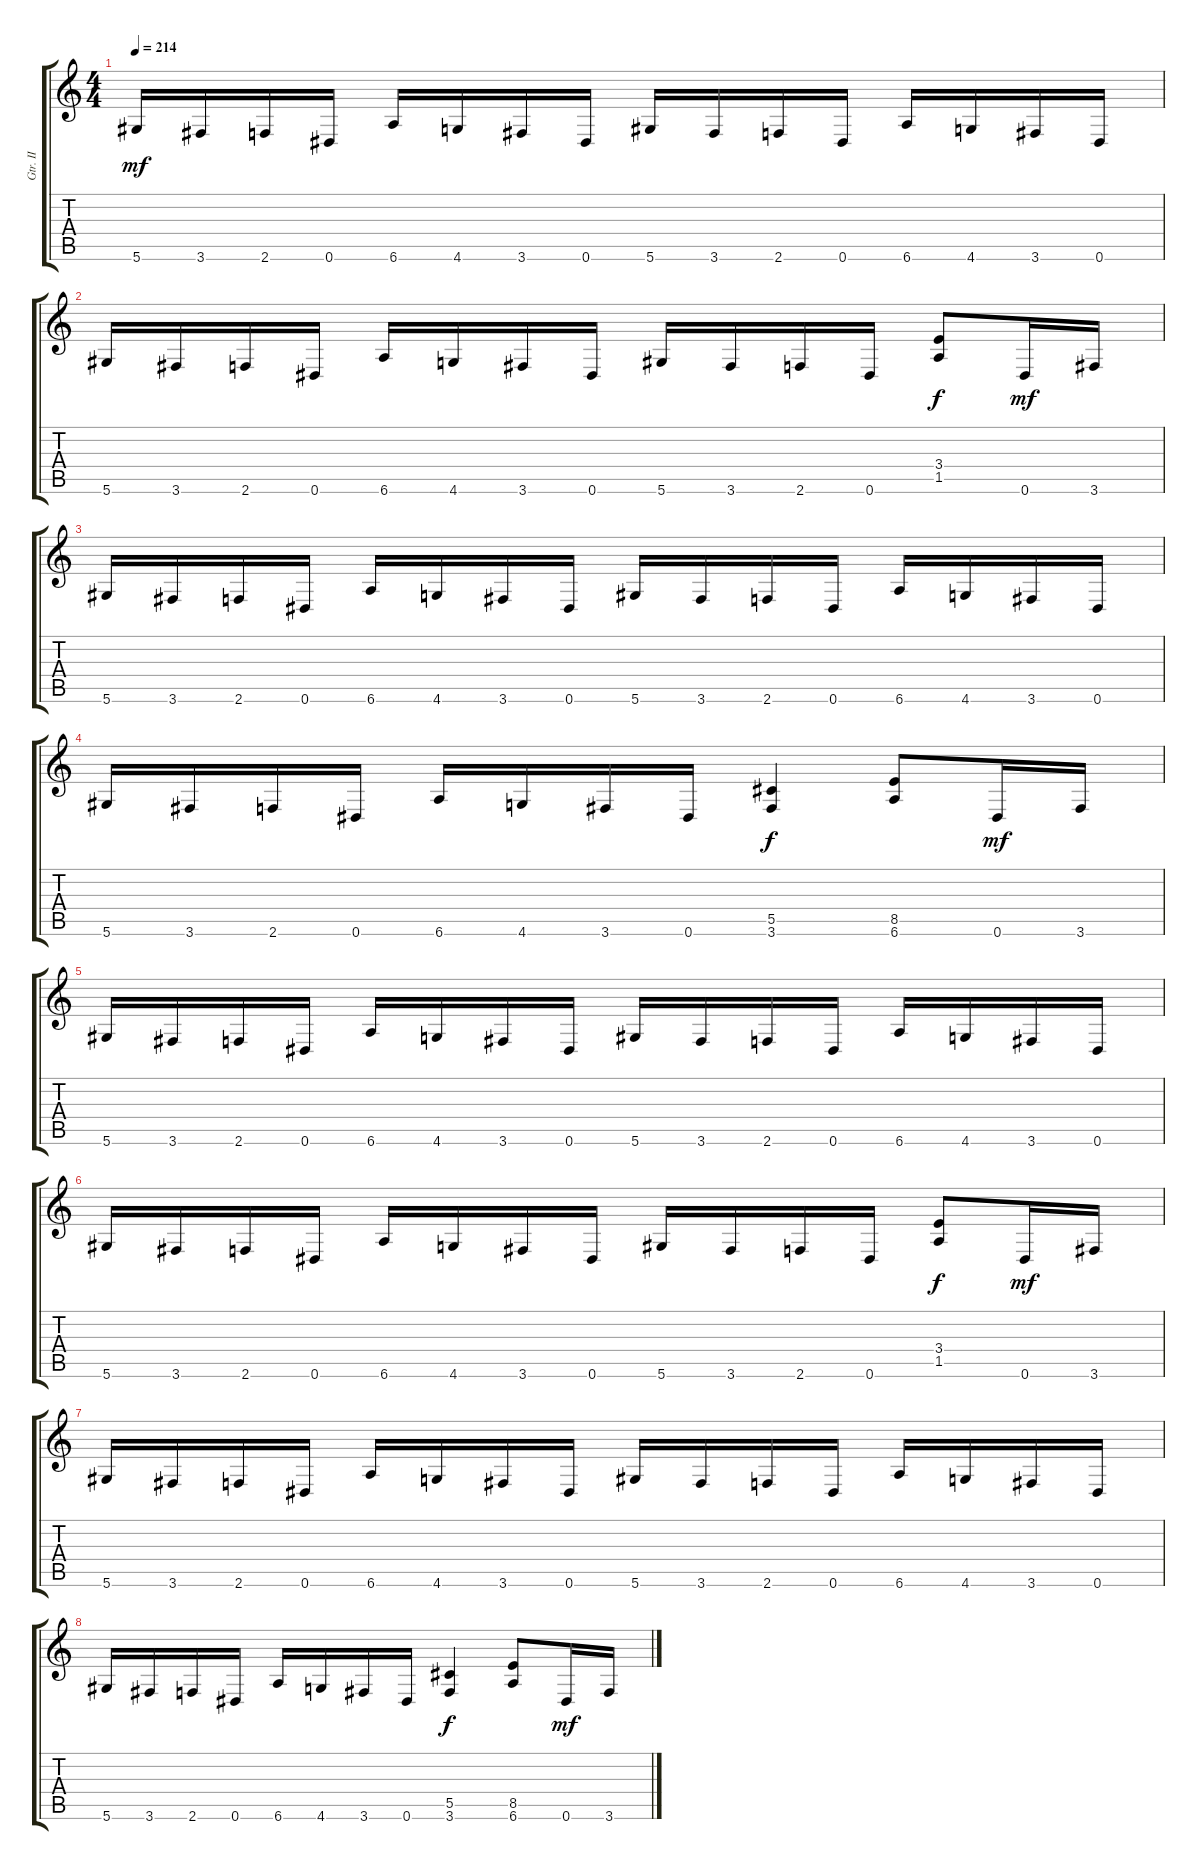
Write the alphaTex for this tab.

\track ("Gtr. II" "Gtr. II") {instrument overdrivenguitar}
\staff {score tabs}
\tuning (Eb4 Bb3 Gb3 Db3 Ab2 Eb2) {hide}
\ts (4 4)
\tempo 214
\clef g2
\ks c
5.6.16{dy mf} 3.6.16 2.6.16 0.6.16 6.6.16 4.6.16 3.6.16 0.6.16 5.6.16 3.6.16 2.6.16 0.6.16 6.6.16 4.6.16 3.6.16 0.6.16 |
5.6.16 3.6.16 2.6.16 0.6.16 6.6.16 4.6.16 3.6.16 0.6.16 5.6.16 3.6.16 2.6.16 0.6.16 (3.4 1.5).8{dy f} 0.6.16{dy mf} 3.6.16 |
5.6.16 3.6.16 2.6.16 0.6.16 6.6.16 4.6.16 3.6.16 0.6.16 5.6.16 3.6.16 2.6.16 0.6.16 6.6.16 4.6.16 3.6.16 0.6.16 |
5.6.16 3.6.16 2.6.16 0.6.16 6.6.16 4.6.16 3.6.16 0.6.16 (5.5 3.6).4{dy f} (8.5 6.6).8 0.6.16{dy mf} 3.6.16 |
5.6.16 3.6.16 2.6.16 0.6.16 6.6.16 4.6.16 3.6.16 0.6.16 5.6.16 3.6.16 2.6.16 0.6.16 6.6.16 4.6.16 3.6.16 0.6.16 |
5.6.16 3.6.16 2.6.16 0.6.16 6.6.16 4.6.16 3.6.16 0.6.16 5.6.16 3.6.16 2.6.16 0.6.16 (3.4 1.5).8{dy f} 0.6.16{dy mf} 3.6.16 |
5.6.16 3.6.16 2.6.16 0.6.16 6.6.16 4.6.16 3.6.16 0.6.16 5.6.16 3.6.16 2.6.16 0.6.16 6.6.16 4.6.16 3.6.16 0.6.16 |
5.6.16 3.6.16 2.6.16 0.6.16 6.6.16 4.6.16 3.6.16 0.6.16 (5.5 3.6).4{dy f} (8.5 6.6).8 0.6.16{dy mf} 3.6.16
